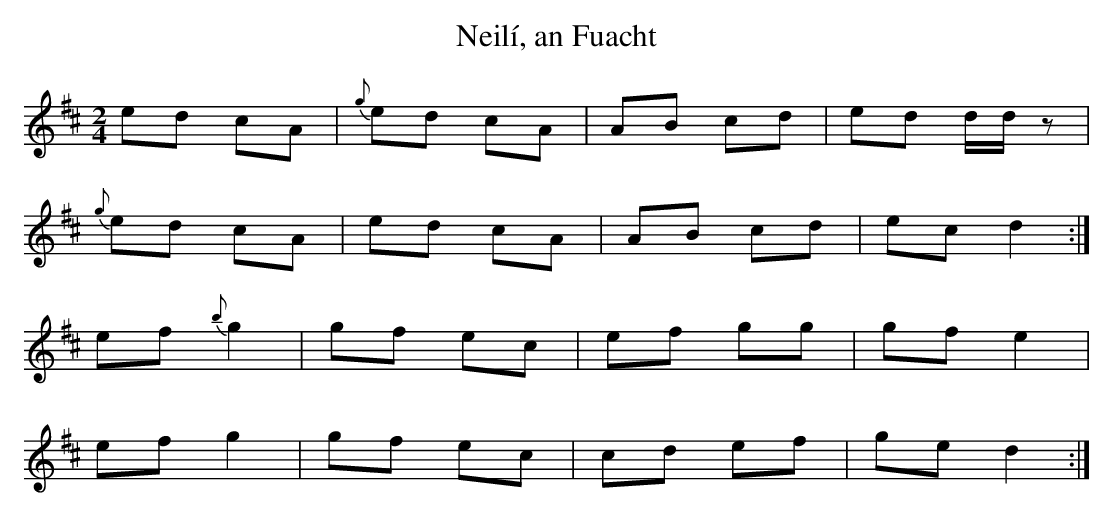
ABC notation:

X:1
T:Neilí, an Fuacht
M:2/4
L:1/8
K:D
ed cA|{g}ed cA|AB cd|ed d/2d/2z|
{g}ed cA|ed cA|AB cd|ec d2:|]
ef {b}g2|gf ec|ef gg|gf e2|
ef g2|gf ec|cd ef|ge d2:|]
